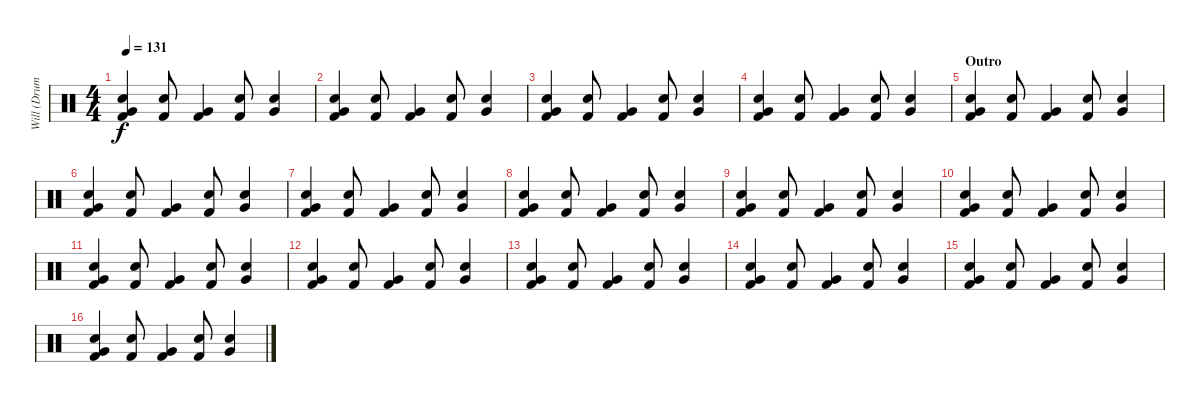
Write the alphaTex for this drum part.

\track ("Will (Drums)" "Will (Drum") {instrument percussion}
\staff {score}
\articulation defaults
\ts (4 4)
\tempo 131
\clef neutral
\ks c
("Kick (hit) 2" "Snare (hit) 2" "Very Low Tom (hit)").4{dy f} ("Kick (hit) 2" "Snare (hit) 2").8 ("Kick (hit) 2" "Very Low Tom (hit)").4 ("Kick (hit) 2" "Snare (hit) 2").8 ("Snare (hit) 2" "Very Low Tom (hit)").4 |
("Kick (hit) 2" "Snare (hit) 2" "Very Low Tom (hit)").4 ("Kick (hit) 2" "Snare (hit) 2").8 ("Kick (hit) 2" "Very Low Tom (hit)").4 ("Kick (hit) 2" "Snare (hit) 2").8 ("Snare (hit) 2" "Very Low Tom (hit)").4 |
("Kick (hit) 2" "Snare (hit) 2" "Very Low Tom (hit)").4 ("Kick (hit) 2" "Snare (hit) 2").8 ("Kick (hit) 2" "Very Low Tom (hit)").4 ("Kick (hit) 2" "Snare (hit) 2").8 ("Snare (hit) 2" "Very Low Tom (hit)").4 |
("Kick (hit) 2" "Snare (hit) 2" "Very Low Tom (hit)").4 ("Kick (hit) 2" "Snare (hit) 2").8 ("Kick (hit) 2" "Very Low Tom (hit)").4 ("Kick (hit) 2" "Snare (hit) 2").8 ("Snare (hit) 2" "Very Low Tom (hit)").4 |
\section ("" "Outro")
("Kick (hit) 2" "Snare (hit) 2" "Very Low Tom (hit)").4 ("Kick (hit) 2" "Snare (hit) 2").8 ("Kick (hit) 2" "Very Low Tom (hit)").4 ("Kick (hit) 2" "Snare (hit) 2").8 ("Snare (hit) 2" "Very Low Tom (hit)").4 |
("Kick (hit) 2" "Snare (hit) 2" "Very Low Tom (hit)").4 ("Kick (hit) 2" "Snare (hit) 2").8 ("Kick (hit) 2" "Very Low Tom (hit)").4 ("Kick (hit) 2" "Snare (hit) 2").8 ("Snare (hit) 2" "Very Low Tom (hit)").4 |
("Kick (hit) 2" "Snare (hit) 2" "Very Low Tom (hit)").4 ("Kick (hit) 2" "Snare (hit) 2").8 ("Kick (hit) 2" "Very Low Tom (hit)").4 ("Kick (hit) 2" "Snare (hit) 2").8 ("Snare (hit) 2" "Very Low Tom (hit)").4 |
("Kick (hit) 2" "Snare (hit) 2" "Very Low Tom (hit)").4 ("Kick (hit) 2" "Snare (hit) 2").8 ("Kick (hit) 2" "Very Low Tom (hit)").4 ("Kick (hit) 2" "Snare (hit) 2").8 ("Snare (hit) 2" "Very Low Tom (hit)").4 |
("Kick (hit) 2" "Snare (hit) 2" "Very Low Tom (hit)").4 ("Kick (hit) 2" "Snare (hit) 2").8 ("Kick (hit) 2" "Very Low Tom (hit)").4 ("Kick (hit) 2" "Snare (hit) 2").8 ("Snare (hit) 2" "Very Low Tom (hit)").4 |
("Kick (hit) 2" "Snare (hit) 2" "Very Low Tom (hit)").4 ("Kick (hit) 2" "Snare (hit) 2").8 ("Kick (hit) 2" "Very Low Tom (hit)").4 ("Kick (hit) 2" "Snare (hit) 2").8 ("Snare (hit) 2" "Very Low Tom (hit)").4 |
("Kick (hit) 2" "Snare (hit) 2" "Very Low Tom (hit)").4 ("Kick (hit) 2" "Snare (hit) 2").8 ("Kick (hit) 2" "Very Low Tom (hit)").4 ("Kick (hit) 2" "Snare (hit) 2").8 ("Snare (hit) 2" "Very Low Tom (hit)").4 |
("Kick (hit) 2" "Snare (hit) 2" "Very Low Tom (hit)").4 ("Kick (hit) 2" "Snare (hit) 2").8 ("Kick (hit) 2" "Very Low Tom (hit)").4 ("Kick (hit) 2" "Snare (hit) 2").8 ("Snare (hit) 2" "Very Low Tom (hit)").4 |
("Kick (hit) 2" "Snare (hit) 2" "Very Low Tom (hit)").4 ("Kick (hit) 2" "Snare (hit) 2").8 ("Kick (hit) 2" "Very Low Tom (hit)").4 ("Kick (hit) 2" "Snare (hit) 2").8 ("Snare (hit) 2" "Very Low Tom (hit)").4 |
("Kick (hit) 2" "Snare (hit) 2" "Very Low Tom (hit)").4 ("Kick (hit) 2" "Snare (hit) 2").8 ("Kick (hit) 2" "Very Low Tom (hit)").4 ("Kick (hit) 2" "Snare (hit) 2").8 ("Snare (hit) 2" "Very Low Tom (hit)").4 |
("Kick (hit) 2" "Snare (hit) 2" "Very Low Tom (hit)").4 ("Kick (hit) 2" "Snare (hit) 2").8 ("Kick (hit) 2" "Very Low Tom (hit)").4 ("Kick (hit) 2" "Snare (hit) 2").8 ("Snare (hit) 2" "Very Low Tom (hit)").4 |
("Kick (hit) 2" "Snare (hit) 2" "Very Low Tom (hit)").4 ("Kick (hit) 2" "Snare (hit) 2").8 ("Kick (hit) 2" "Very Low Tom (hit)").4 ("Kick (hit) 2" "Snare (hit) 2").8 ("Snare (hit) 2" "Very Low Tom (hit)").4
